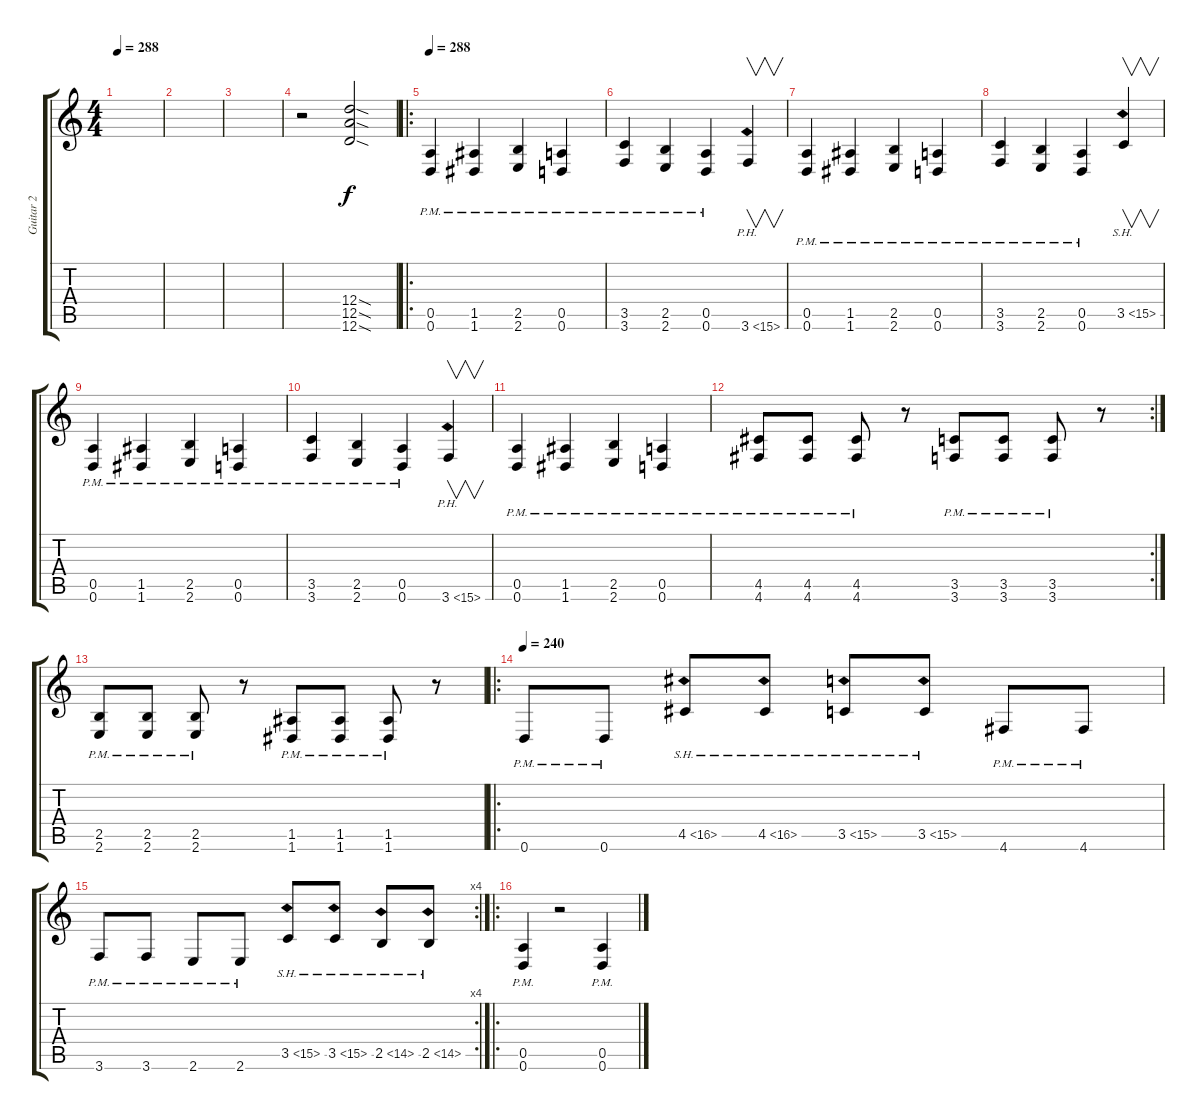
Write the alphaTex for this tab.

\track ("Guitar 2" "Guitar 2") {instrument distortionguitar}
\staff {score tabs}
\tuning (E4 B3 G3 D3 A2 D2) {hide}
\ts (4 4)
\tempo 288
\clef g2
\ks c
|
|
|
r.2 (12.4{sod} 12.5{sod} 12.6{sod}).2 |
\ro
\tempo 288
(0.5{pm} 0.6{pm}).4 (1.5{pm} 1.6{pm}).4 (2.5{pm} 2.6{pm}).4 (0.5{pm} 0.6{pm}).4 |
(3.5{pm} 3.6{pm}).4 (2.5{pm} 2.6{pm}).4 (0.5{pm} 0.6{pm}).4 3.6{ph 12}.4{v} |
(0.5{pm} 0.6{pm}).4 (1.5{pm} 1.6{pm}).4 (2.5{pm} 2.6{pm}).4 (0.5{pm} 0.6{pm}).4 |
(3.5{pm} 3.6{pm}).4 (2.5{pm} 2.6{pm}).4 (0.5{pm} 0.6{pm}).4 3.5{sh 12}.4{v} |
(0.5{pm} 0.6{pm}).4 (1.5{pm} 1.6{pm}).4 (2.5{pm} 2.6{pm}).4 (0.5{pm} 0.6{pm}).4 |
(3.5{pm} 3.6{pm}).4 (2.5{pm} 2.6{pm}).4 (0.5{pm} 0.6{pm}).4 3.6{ph 12}.4{v} |
(0.5{pm} 0.6{pm}).4 (1.5{pm} 1.6{pm}).4 (2.5{pm} 2.6{pm}).4 (0.5{pm} 0.6{pm}).4 |
\rc 2
(4.5{pm} 4.6{pm}).8 (4.5{pm} 4.6{pm}).8 (4.5{pm} 4.6{pm}).8 r.8 (3.5{pm} 3.6{pm}).8 (3.5{pm} 3.6{pm}).8 (3.5{pm} 3.6{pm}).8 r.8 |
(2.5{pm} 2.6{pm}).8 (2.5{pm} 2.6{pm}).8 (2.5{pm} 2.6{pm}).8 r.8 (1.5{pm} 1.6{pm}).8 (1.5{pm} 1.6{pm}).8 (1.5{pm} 1.6{pm}).8 r.8 |
\ro
\tempo 240
0.6{pm}.8 0.6{pm}.8 4.5{sh 12}.8 4.5{sh 12}.8 3.5{sh 12}.8 3.5{sh 12}.8 4.6{pm}.8 4.6{pm}.8 |
\rc 4
3.6{pm}.8 3.6{pm}.8 2.6{pm}.8 2.6{pm}.8 3.5{sh 12}.8 3.5{sh 12}.8 2.5{sh 12}.8 2.5{sh 12}.8 |
\ro
(0.5{pm} 0.6{pm}).4 r.2 (0.5{pm} 0.6{pm}).4
